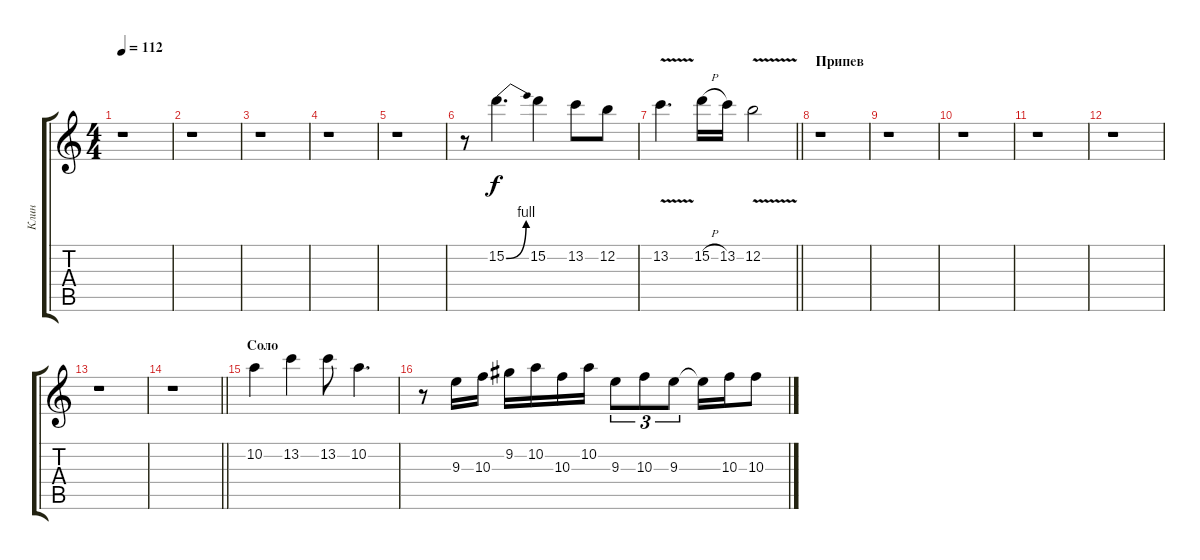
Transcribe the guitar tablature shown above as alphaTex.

\track ("Клин" "Клин") {instrument electricguitarclean}
\staff {score tabs}
\tuning (E4 B3 G3 D3 A2 E2) {hide}
\ts (4 4)
\tempo 112
\clef g2
\ks c
r.1{dy f} |
r.1 |
r.1 |
r.1 |
r.1 |
r.8 15.2{be (bend 0 0 60 4)}.4{d} 15.2.4 13.2.8 12.2.8 |
\barLineRight lightlight
13.2{v}.4{d} 15.2{h}.16 13.2.16 12.2{v}.2 |
\section ("" "Припев")
r.1 |
r.1 |
r.1 |
r.1 |
r.1 |
r.1 |
\barLineRight lightlight
r.1 |
\section ("" "Соло")
10.2.4 13.2.4 13.2.8 10.2.4{d} |
r.8 9.3.16 10.3.16 9.2.16 10.2.16 10.3.16 10.2.16 9.3.8{tu (3 2)} 10.3.8{tu (3 2)} 9.3.8{tu (3 2)} 9.3{t}.16 10.3.16 10.3.8
